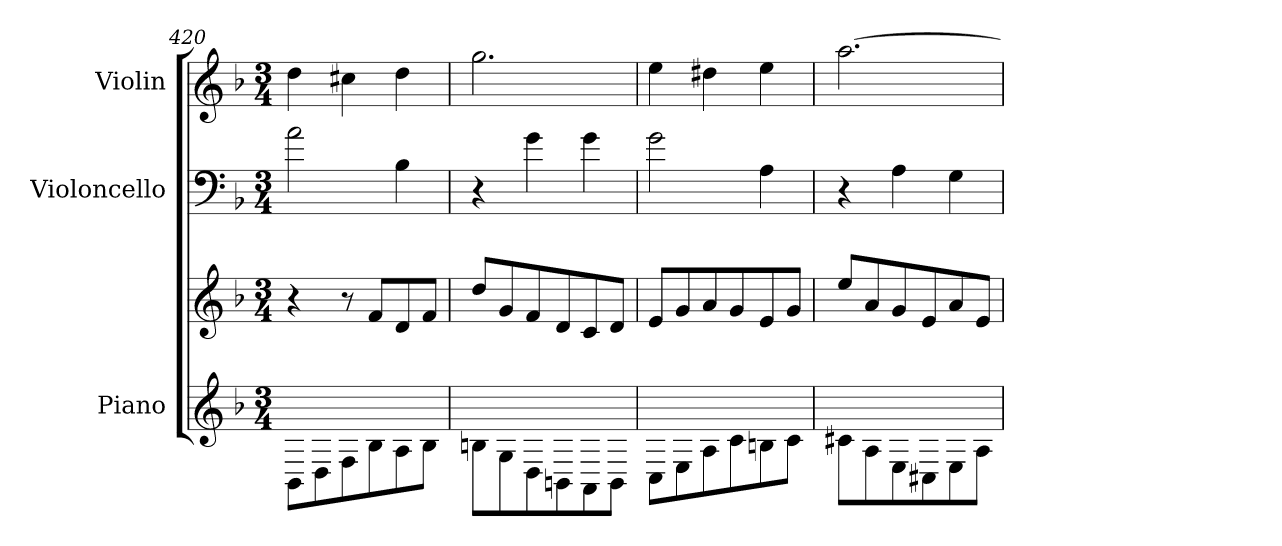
**kern	**kern	**kern	**kern
*part3	*part3	*part2	*part1
*staff4	*staff3	*staff2	*staff1
*I"Piano	*	*I"Violoncello	*I"Violin
*I'Pno	*	*I'Vc	*I'Vln
*clefG2	*clefG2	*clefF4	*clefG2
*k[b-]	*k[b-]	*k[b-]	*k[b-]
*M3/4	*M3/4	*M3/4	*M3/4
=420	=420	=420	=420
8BB-\L	4r	2a\	4dd\
8D\	.	.	.
8F\	8r	.	4cc#X\
8B-\	8f/L	.	.
8A\	8d/	4B-\	4dd\
8B-\J	8f/J	.	.
=421	=421	=421	=421
8Bn\L	8dd/L	4r	2.gg\
8G\	8g/	.	.
8D\	8f/	4g\	.
8BBn\	8d/	.	.
8AA\	8c/	4g\	.
8BB\J	8d/J	.	.
=422	=422	=422	=422
8C\L	8e/L	2g\	4ee\
8E\	8g/	.	.
8A\	8a/	.	4dd#X\
8c\	8g/	.	.
8Bn\	8e/	4A\	4ee\
8c\J	8g/J	.	.
!!LO:LB:g=z
=423	=423	=423	=423
8c#X\L	8ee/L	4r	[2.aa\
8A\	8a/	.	.
8E\	8g/	4A\	.
8C#X\	8e/	.	.
8E\	8a/	4G\	.
8A\J	8e/J	.	.
=	=	=	=
*-	*-	*-	*-
